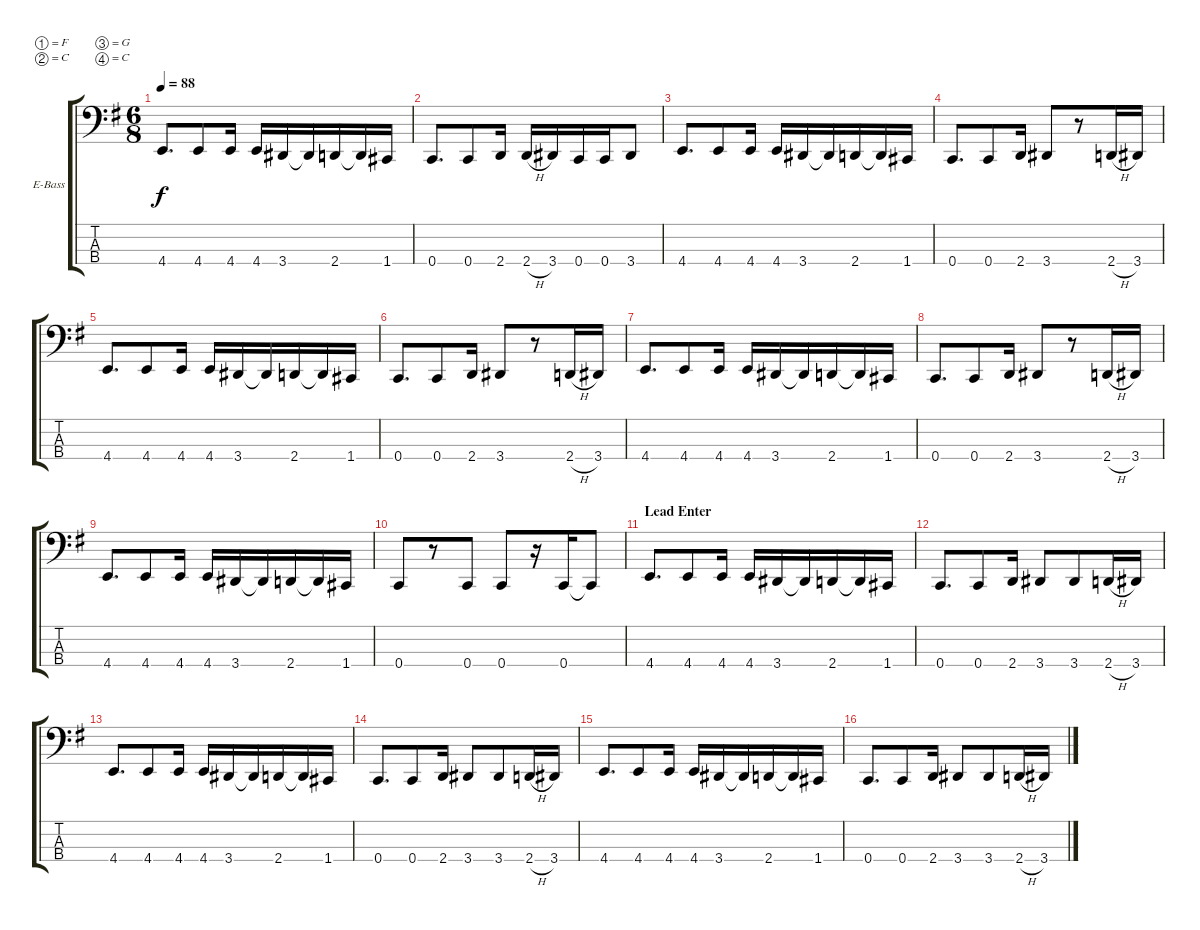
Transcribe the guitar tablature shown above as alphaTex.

\bracketExtendMode groupsimilarinstruments
\firstSystemTrackNameOrientation horizontal
\otherSystemsTrackNameOrientation horizontal
\track ("Electric Bass" "E-Bass") {instrument electricbassfinger}
\staff {score tabs}
\tuning (F2 C2 G1 C1)
\ts (6 8)
\tempo 88
\clef f4
\ks eminor
4.4.8{d dy f} 4.4.8 4.4.16 4.4.16 3.4.16 3.4{t}.16 2.4.16 2.4{t}.16 1.4.16 |
0.4.8{d} 0.4.8 2.4.16 2.4{h}.16 3.4.16 0.4.16 0.4.16 3.4.8 |
4.4.8{d} 4.4.8 4.4.16 4.4.16 3.4.16 3.4{t}.16 2.4.16 2.4{t}.16 1.4.16 |
0.4.8{d} 0.4.8 2.4.16 3.4.8 r.8 2.4{h}.16 3.4.16 |
4.4.8{d} 4.4.8 4.4.16 4.4.16 3.4.16 3.4{t}.16 2.4.16 2.4{t}.16 1.4.16 |
0.4.8{d} 0.4.8 2.4.16 3.4.8 r.8 2.4{h}.16 3.4.16 |
4.4.8{d} 4.4.8 4.4.16 4.4.16 3.4.16 3.4{t}.16 2.4.16 2.4{t}.16 1.4.16 |
0.4.8{d} 0.4.8 2.4.16 3.4.8 r.8 2.4{h}.16 3.4.16 |
4.4.8{d} 4.4.8 4.4.16 4.4.16 3.4.16 3.4{t}.16 2.4.16 2.4{t}.16 1.4.16 |
0.4.8 r.8 0.4.8 0.4.8 r.16 0.4.16 0.4{t}.8 |
\section ("" "Lead Enter")
4.4.8{d} 4.4.8 4.4.16 4.4.16 3.4.16 3.4{t}.16 2.4.16 2.4{t}.16 1.4.16 |
0.4.8{d} 0.4.8 2.4.16 3.4.8 3.4.8 2.4{h}.16 3.4.16 |
4.4.8{d} 4.4.8 4.4.16 4.4.16 3.4.16 3.4{t}.16 2.4.16 2.4{t}.16 1.4.16 |
0.4.8{d} 0.4.8 2.4.16 3.4.8 3.4.8 2.4{h}.16 3.4.16 |
4.4.8{d} 4.4.8 4.4.16 4.4.16 3.4.16 3.4{t}.16 2.4.16 2.4{t}.16 1.4.16 |
0.4.8{d} 0.4.8 2.4.16 3.4.8 3.4.8 2.4{h}.16 3.4.16
